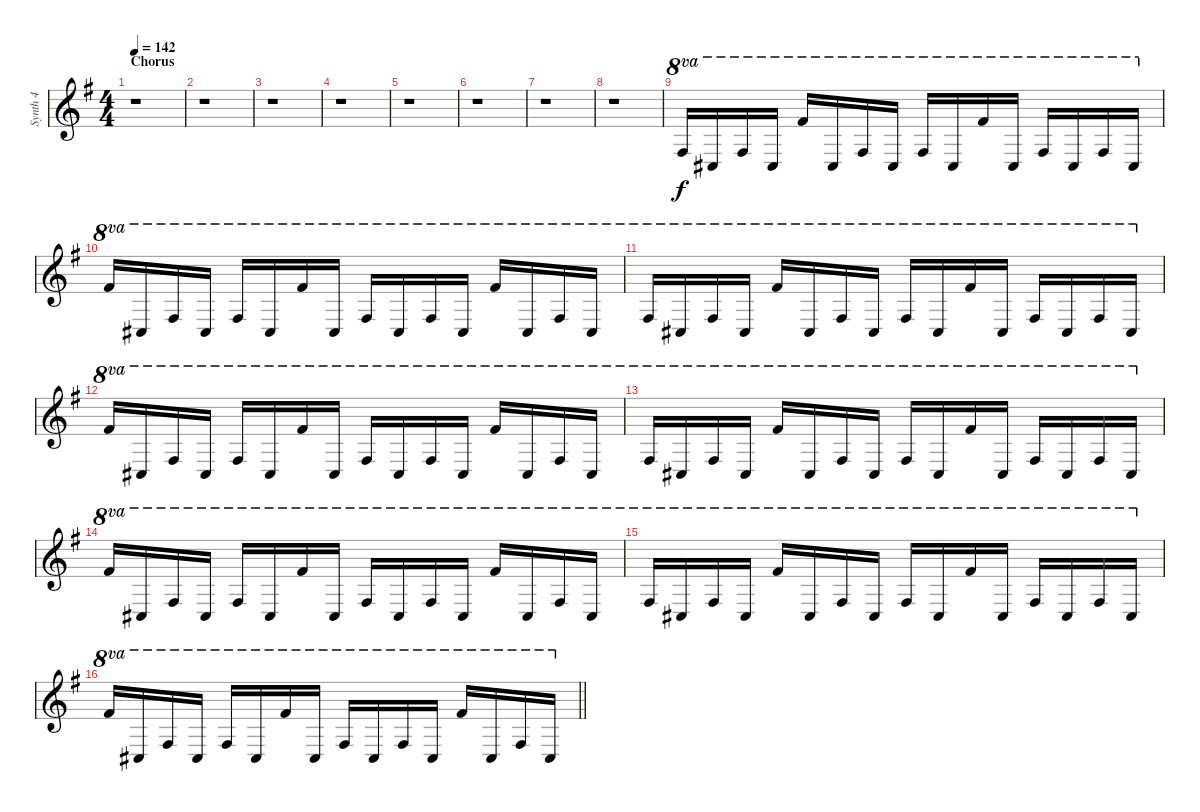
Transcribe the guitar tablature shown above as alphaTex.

\track ("Synth 4" "Synth 4") {instrument pizzicatostrings}
\staff {score}
\tuning (Eb4 Bb3 Gb3 Db3 Ab2 Eb2) {hide}
\ts (4 4)
\section ("" "Chorus")
\tempo 142
\clef g2
\ks g
r.1{dy f} |
r.1 |
r.1 |
r.1 |
r.1 |
r.1 |
r.1 |
r.1 |
12.3.16{ot 8va} 12.4.16{ot 8va} 12.3.16{ot 8va} 12.4.16{ot 8va} 15.1.16{ot 8va} 12.4.16{ot 8va} 12.3.16{ot 8va} 12.4.16{ot 8va} 12.3.16{ot 8va} 12.4.16{ot 8va} 15.1.16{ot 8va} 12.4.16{ot 8va} 12.3.16{ot 8va} 12.4.16{ot 8va} 12.3.16{ot 8va} 12.4.16{ot 8va} |
15.1.16{ot 8va} 12.4.16{ot 8va} 12.3.16{ot 8va} 12.4.16{ot 8va} 12.3.16{ot 8va} 12.4.16{ot 8va} 15.1.16{ot 8va} 12.4.16{ot 8va} 12.3.16{ot 8va} 12.4.16{ot 8va} 12.3.16{ot 8va} 12.4.16{ot 8va} 15.1.16{ot 8va} 12.4.16{ot 8va} 12.3.16{ot 8va} 12.4.16{ot 8va} |
12.3.16{ot 8va} 12.4.16{ot 8va} 12.3.16{ot 8va} 12.4.16{ot 8va} 15.1.16{ot 8va} 12.4.16{ot 8va} 12.3.16{ot 8va} 12.4.16{ot 8va} 12.3.16{ot 8va} 12.4.16{ot 8va} 15.1.16{ot 8va} 12.4.16{ot 8va} 12.3.16{ot 8va} 12.4.16{ot 8va} 12.3.16{ot 8va} 12.4.16{ot 8va} |
15.1.16{ot 8va} 12.4.16{ot 8va} 12.3.16{ot 8va} 12.4.16{ot 8va} 12.3.16{ot 8va} 12.4.16{ot 8va} 15.1.16{ot 8va} 12.4.16{ot 8va} 12.3.16{ot 8va} 12.4.16{ot 8va} 12.3.16{ot 8va} 12.4.16{ot 8va} 15.1.16{ot 8va} 12.4.16{ot 8va} 12.3.16{ot 8va} 12.4.16{ot 8va} |
12.3.16{ot 8va} 12.4.16{ot 8va} 12.3.16{ot 8va} 12.4.16{ot 8va} 15.1.16{ot 8va} 12.4.16{ot 8va} 12.3.16{ot 8va} 12.4.16{ot 8va} 12.3.16{ot 8va} 12.4.16{ot 8va} 15.1.16{ot 8va} 12.4.16{ot 8va} 12.3.16{ot 8va} 12.4.16{ot 8va} 12.3.16{ot 8va} 12.4.16{ot 8va} |
15.1.16{ot 8va} 12.4.16{ot 8va} 12.3.16{ot 8va} 12.4.16{ot 8va} 12.3.16{ot 8va} 12.4.16{ot 8va} 15.1.16{ot 8va} 12.4.16{ot 8va} 12.3.16{ot 8va} 12.4.16{ot 8va} 12.3.16{ot 8va} 12.4.16{ot 8va} 15.1.16{ot 8va} 12.4.16{ot 8va} 12.3.16{ot 8va} 12.4.16{ot 8va} |
12.3.16{ot 8va} 12.4.16{ot 8va} 12.3.16{ot 8va} 12.4.16{ot 8va} 15.1.16{ot 8va} 12.4.16{ot 8va} 12.3.16{ot 8va} 12.4.16{ot 8va} 12.3.16{ot 8va} 12.4.16{ot 8va} 15.1.16{ot 8va} 12.4.16{ot 8va} 12.3.16{ot 8va} 12.4.16{ot 8va} 12.3.16{ot 8va} 12.4.16{ot 8va} |
\barLineRight lightlight
15.1.16{ot 8va} 12.4.16{ot 8va} 12.3.16{ot 8va} 12.4.16{ot 8va} 12.3.16{ot 8va} 12.4.16{ot 8va} 15.1.16{ot 8va} 12.4.16{ot 8va} 12.3.16{ot 8va} 12.4.16{ot 8va} 12.3.16{ot 8va} 12.4.16{ot 8va} 15.1.16{ot 8va} 12.4.16{ot 8va} 12.3.16{ot 8va} 12.4.16{ot 8va}
